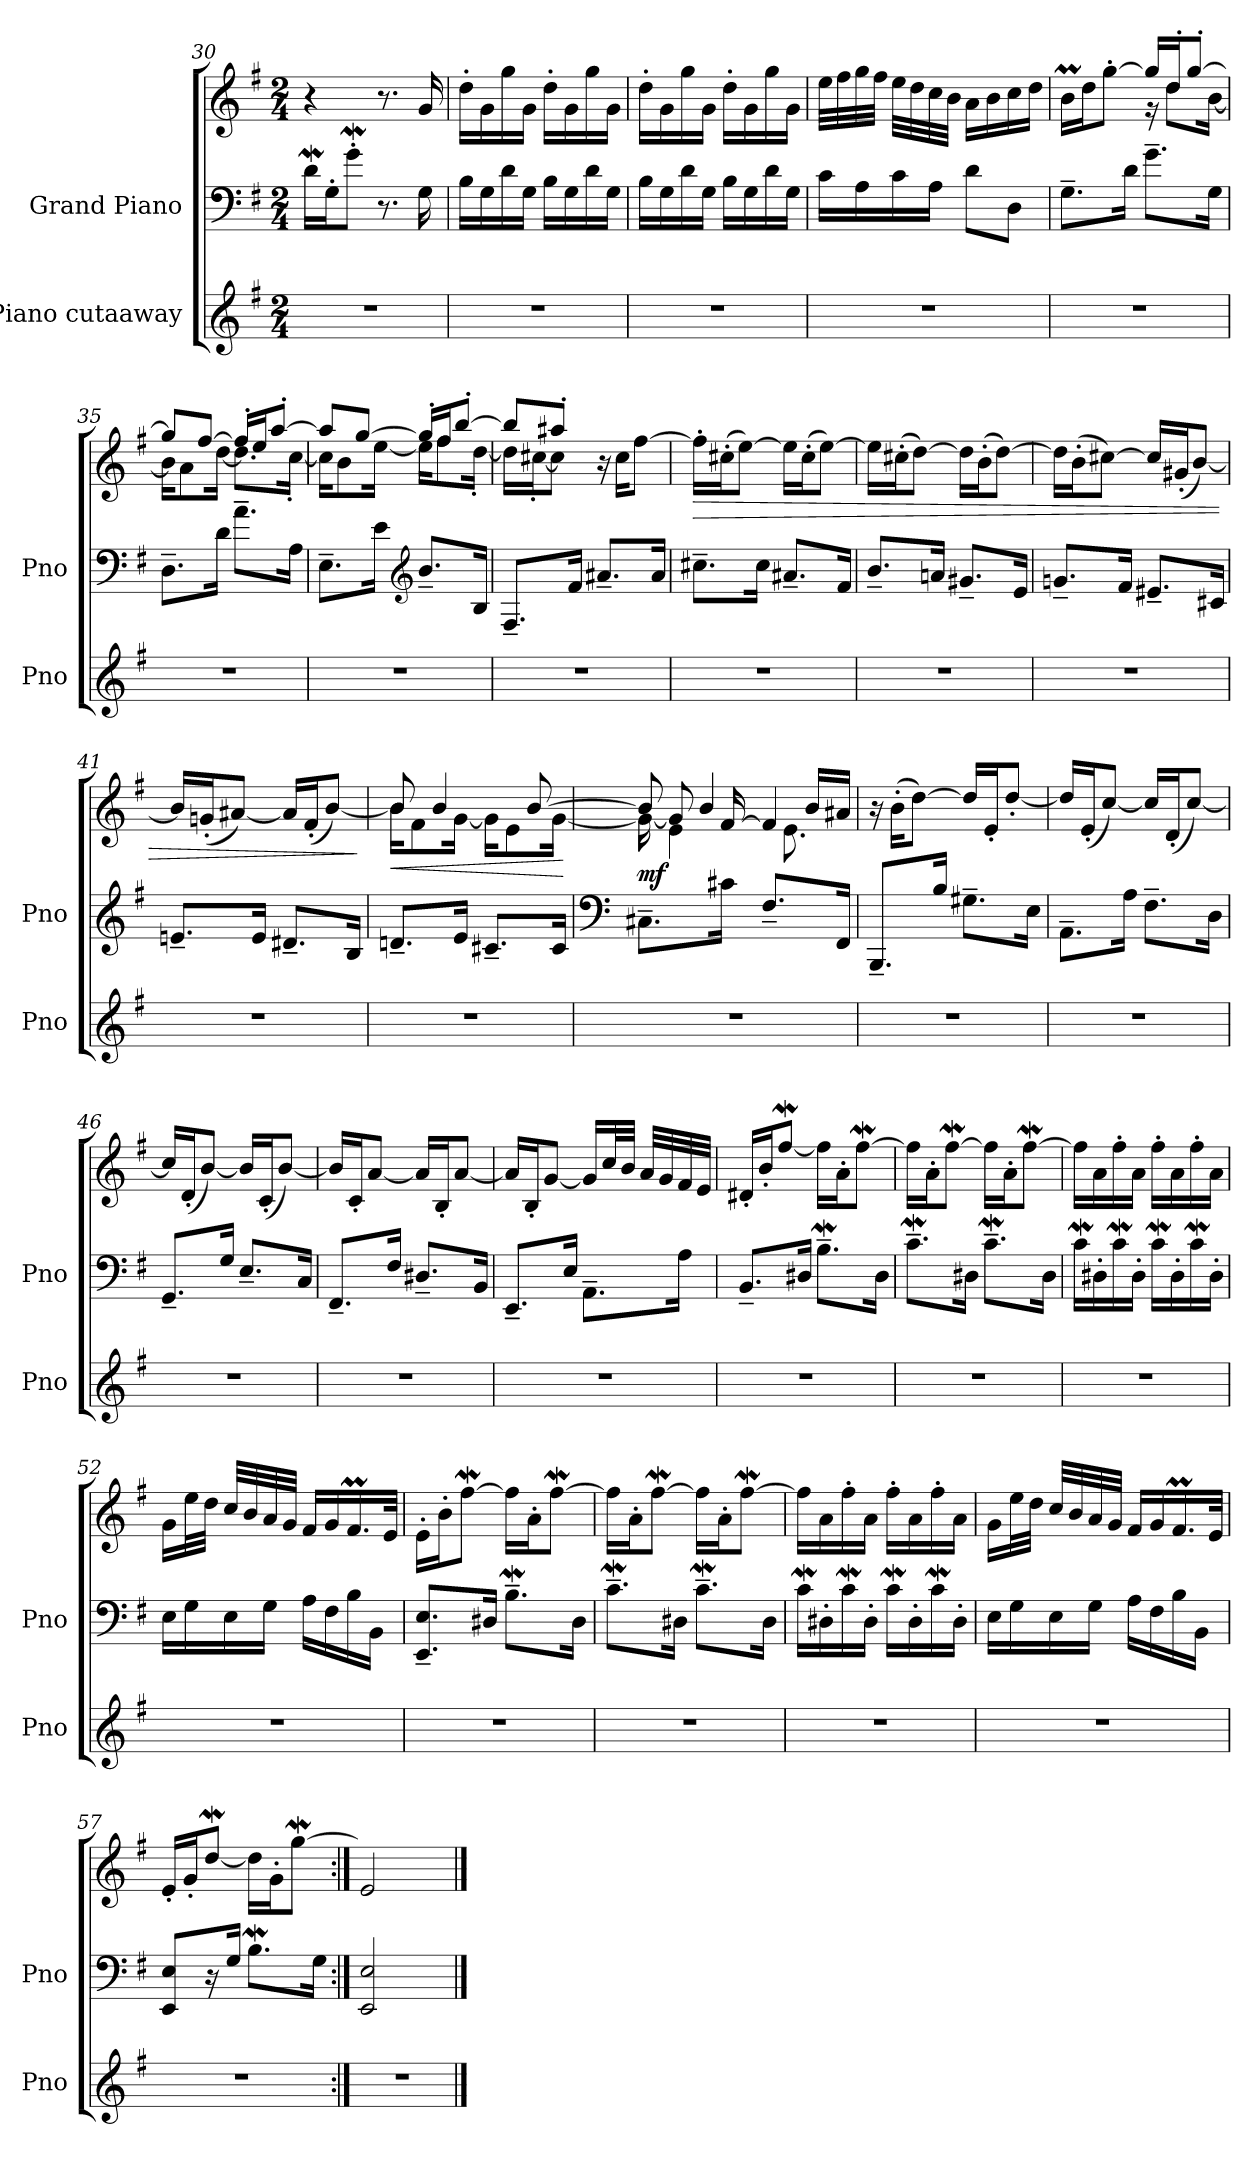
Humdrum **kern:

**kern	**kern	**kern	**dynam
*part2	*part1	*part1	*part1
*staff3	*staff2	*staff1	*staff1/2
*I"Piano cutaaway	*I"Grand Piano	*	*
*I'Pno	*I'Pno	*	*
*clefG2	*clefF4	*clefG2	*
*k[f#]	*k[f#]	*k[f#]	*
*M2/4	*M2/4	*M2/4	*
=30	=30	=30	=30
2r	16dW\LL	4r	.
.	16G'\J	.	.
.	8gw'\J	.	.
.	8.r	8.r	.
.	16G\	16g/	.
=31	=31	=31	=31
2r	16B\LL	16dd'\LL	.
.	16G\	16g\	.
.	16d\	16gg\	.
.	16G\JJ	16g\JJ	.
.	16B\LL	16dd'\LL	.
.	16G\	16g\	.
.	16d\	16gg\	.
.	16G\JJ	16g\JJ	.
=32	=32	=32	=32
2r	16B\LL	16dd'\LL	.
.	16G\	16g\	.
.	16d\	16gg\	.
.	16G\JJ	16g\JJ	.
.	16B\LL	16dd'\LL	.
.	16G\	16g\	.
.	16d\	16gg\	.
.	16G\JJ	16g\JJ	.
!!LO:LB:g=z
=33	=33	=33	=33
2r	16c\LL	32ee\LLL	.
.	.	32ff#\	.
.	16A\	32gg\	.
.	.	32ff#\JJJ	.
.	16c\	32ee\LLL	.
.	.	32dd\	.
.	16A\JJ	32cc\	.
.	.	32b\JJJ	.
.	8d\L	16a\LL	.
.	.	16b\	.
.	8D\J	16cc\	.
.	.	16dd\JJ	.
=34	=34	=34	=34
*	*	*^	*
2r	8.G~\L	16bm\LL	4rAyy	.
.	.	16dd\J	.	.
.	.	[8gg'\J	.	.
.	16d\Jk	.	.	.
.	8.g~\L	16gg/LL]	16r	.
.	.	16dd'/J	8dd\L	.
.	.	[8gg'/J	.	.
.	16G\Jk	.	[16b\Jk	.
=35	=35	=35	=35	=35
2r	8.D~\L	8gg/L]	16b\KL]	.
.	.	.	8a\	.
.	.	[8ff#/J	.	.
.	16d\Jk	.	[16dd\Jk	.
.	8.a~\L	16ff#'/LL]	8.dd\L]	.
.	.	16ee/J	.	.
.	.	[8aa'/J	.	.
.	16A\Jk	.	[16cc'\Jk	.
=36	=36	=36	=36	=36
2r	8.E~\L	8aa/L]	16cc\KL]	.
.	.	.	8b\	.
.	.	[8gg/J	.	.
.	16e\Jk	.	[16ee\Jk	.
*	*clefG2	*	*	*
.	8.b~/L	16gg'/LL]	16ee\KL]	.
.	.	16ff#/J	8ff#\	.
.	.	[8bb'/J	.	.
.	16B/Jk	.	[16dd'\Jk	.
=37	=37	=37	=37	=37
2r	8.F#~/L	8bb/L]	16dd\LL]	.
.	.	.	[16cc#X'\J	.
.	.	8aa#X'/J	8cc#\J]	.
.	16f#/Jk	.	.	.
.	8.a#X~/L	16r	4ryy	.
.	.	16cc#\KL	.	.
.	.	[8ff#\J	.	.
.	16a#/Jk	.	.	.
*	*	*v	*v	*
!!LO:LB:g=z
=38	=38	=38	=38
!	!	!	!LO:HP:b
2r	8.cc#X~\L	16ff#'\LL]	>
.	.	(>16cc#X'\J	.
.	.	[8ee\J)	.
.	16cc#\Jk	.	.
.	8.a#X~/L	16ee\LL]	.
.	.	(>16cc#'\J	.
.	.	[8ee\J)	.
.	16f#/Jk	.	.
=39	=39	=39	=39
2r	8.b~/L	16ee\LL]	.
.	.	(>16cc#X'\J	.
.	.	[8dd\J)	.
.	16an/Jk	.	.
.	8.g#X~/L	16dd\LL]	.
.	.	(>16b'\J	.
.	.	[8dd\J)	.
.	16e/Jk	.	.
=40	=40	=40	=40
2r	8.gn~/L	16dd\LL]	.
.	.	(>16b'\J	.
.	.	[8cc#X\J)	.
.	16f#/Jk	.	.
.	8.e#X~/L	16cc#/LL]	.
.	.	(<16g#X'/J	.
.	.	[8b/J)	.
.	16c#X/Jk	.	.
=41	=41	=41	=41
2r	8.en~/L	16b/LL]	.
.	.	(<16gn'/J	.
.	.	[8a#X/J)	.
.	16e/Jk	.	.
.	8.d#X~/L	16a#/LL]	.
.	.	(<16f#'/J	.
.	.	[8b/J)	.
.	16B/Jk	.	.
.	.	.	]
=42	=42	=42	=42
!	!	!	!LO:HP:b
*	*	*^	*
2r	8.dn~/L	8b/]	16b\KL	<
.	.	.	8f#\	.
.	.	4b/	.	.
.	16e/Jk	.	[16g\Jk	.
.	8.c#X~/L	.	16g\KL]	.
.	.	.	8e\	.
.	.	[8b/	.	.
.	16c#/Jk	.	[16g\Jk	.
*	*	*v	*v	*
.	.	.	[
!!LO:LB:g=z
=43	=43	=43	=43
*	*clefF4	*	*
*	*	*^	*
*	*	*	*^	*
!	!	!	!	!	!LO:DY:b
2r	8.C#X~\L	8b/]	16g\_	16ryy	mf
.	.	.	4e\	8g/]	.
.	.	4b/	.	.	.
.	16c#X\Jk	.	.	[16f#/	.
.	8.F#~/L	.	.	4f#/]	.
.	.	.	8.e\	.	.
.	.	16b/LL	.	.	.
.	16FF#/Jk	16a#X/JJ	.	.	.
*	*	*v	*v	*v	*
=44	=44	=44	=44
2r	8.BBB~/L	16r	.
.	.	(>16b'\KL	.
.	.	[8dd\J)	.
.	16B/Jk	.	.
.	8.G#X~\L	16dd/LL]	.
.	.	16e'/J	.
.	.	[8dd'/J	.
.	16E\Jk	.	.
=45	=45	=45	=45
2r	8.AA~\L	16dd/LL]	.
.	.	(<16e'/J	.
.	.	[8cc/J)	.
.	16A\Jk	.	.
.	8.F#~\L	16cc/LL]	.
.	.	(<16d'/J	.
.	.	[8cc/J)	.
.	16D\Jk	.	.
=46	=46	=46	=46
2r	8.GG~/L	16cc/LL]	.
.	.	(<16d'/J	.
.	.	[8b/J)	.
.	16G/Jk	.	.
.	8.E~/L	16b/LL]	.
.	.	(<16c'/J	.
.	.	[8b/J)	.
.	16C/Jk	.	.
=47	=47	=47	=47
2r	8.FF#~/L	16b/LL]	.
.	.	16c'/J	.
.	.	[8a/J	.
.	16F#/Jk	.	.
.	8.D#X~/L	16a/LL]	.
.	.	16B'/J	.
.	.	[8a/J	.
.	16BB/Jk	.	.
!!LO:LB:g=z
=48	=48	=48	=48
2r	8.EE~/L	16a/LL]	.
.	.	16B'/J	.
.	.	[8g/J	.
.	16E/Jk	.	.
.	8.AA~\L	16g/LL]	.
.	.	32cc/L	.
.	.	32b/JJJ	.
.	.	32a/LLL	.
.	.	32g/	.
.	16A\Jk	32f#/	.
.	.	32e/JJJ	.
=49	=49	=49	=49
2r	8.BB~/L	16d#X'/LL	.
.	.	16b'/J	.
.	.	[8ff#W/J	.
.	16D#X/Jk	.	.
.	8.BW~\L	16ff#\LL]	.
.	.	16a'\J	.
.	.	[8ff#W\J	.
.	16D#\Jk	.	.
=50	=50	=50	=50
2r	8.cw~\L	16ff#\LL]	.
.	.	16a'\J	.
.	.	[8ff#W\J	.
.	16D#X\Jk	.	.
.	8.cw~\L	16ff#\LL]	.
.	.	16a'\J	.
.	.	[8ff#W\J	.
.	16D#\Jk	.	.
=51	=51	=51	=51
2r	16cw\LL	16ff#\LL]	.
.	16D#X'\	16a\	.
.	16cw\	16ff#'\	.
.	16D#'\JJ	16a\JJ	.
.	16cw\LL	16ff#'\LL	.
.	16D#'\	16a\	.
.	16cw\	16ff#'\	.
.	16D#'\JJ	16a\JJ	.
=52	=52	=52	=52
2r	16E\LL	16g\LL	.
.	16G\	32ee\L	.
.	.	32dd\JJJ	.
.	16E\	32cc/LLL	.
.	.	32b/	.
.	16G\JJ	32a/	.
.	.	32g/JJJ	.
.	16A\LL	16f#/LL	.
.	16F#\	16g/	.
.	16B\	16.f#m/	.
.	16BB\JJ	.	.
.	.	32e/JJk	.
!!LO:LB:g=z
=53	=53	=53	=53
2r	8.EE/~ 8.E/~L	16e'\LL	.
.	.	16b'\J	.
.	.	[8ff#W\J	.
.	16D#X/Jk	.	.
.	8.BW~\L	16ff#\LL]	.
.	.	16a'\J	.
.	.	[8ff#W\J	.
.	16D#\Jk	.	.
=54	=54	=54	=54
2r	8.cw~\L	16ff#\LL]	.
.	.	16a'\J	.
.	.	[8ff#W\J	.
.	16D#X\Jk	.	.
.	8.cw~\L	16ff#\LL]	.
.	.	16a'\J	.
.	.	[8ff#W\J	.
.	16D#\Jk	.	.
=55	=55	=55	=55
2r	16cw\LL	16ff#\LL]	.
.	16D#X'\	16a\	.
.	16cw\	16ff#'\	.
.	16D#'\JJ	16a\JJ	.
.	16cw\LL	16ff#'\LL	.
.	16D#'\	16a\	.
.	16cw\	16ff#'\	.
.	16D#'\JJ	16a\JJ	.
=56	=56	=56	=56
2r	16E\LL	16g\LL	.
.	16G\	32ee\L	.
.	.	32dd\JJJ	.
.	16E\	32cc/LLL	.
.	.	32b/	.
.	16G\JJ	32a/	.
.	.	32g/JJJ	.
.	16A\LL	16f#/LL	.
.	16F#\	16g/	.
.	16B\	16.f#m/	.
.	16BB\JJ	.	.
.	.	32e/JJk	.
=57	=57	=57	=57
2r	8EE/ 8E/L	16e'/LL	.
.	.	16g'/J	.
.	16r	[8ddW/J	.
.	16G/Jk	.	.
.	8.BW\L	16dd\LL]	.
.	.	16g'\J	.
.	.	[8ggw\J	.
.	16G\Jk	.	.
=58:|!	=58:|!	=58:|!	=58:|!
*	*	*^	*
2r	2EE/ 2E/	2e/	8gg\yy]	.
.	.	.	4.ryy	.
*	*	*v	*v	*
==	==	==	==
*-	*-	*-	*-
